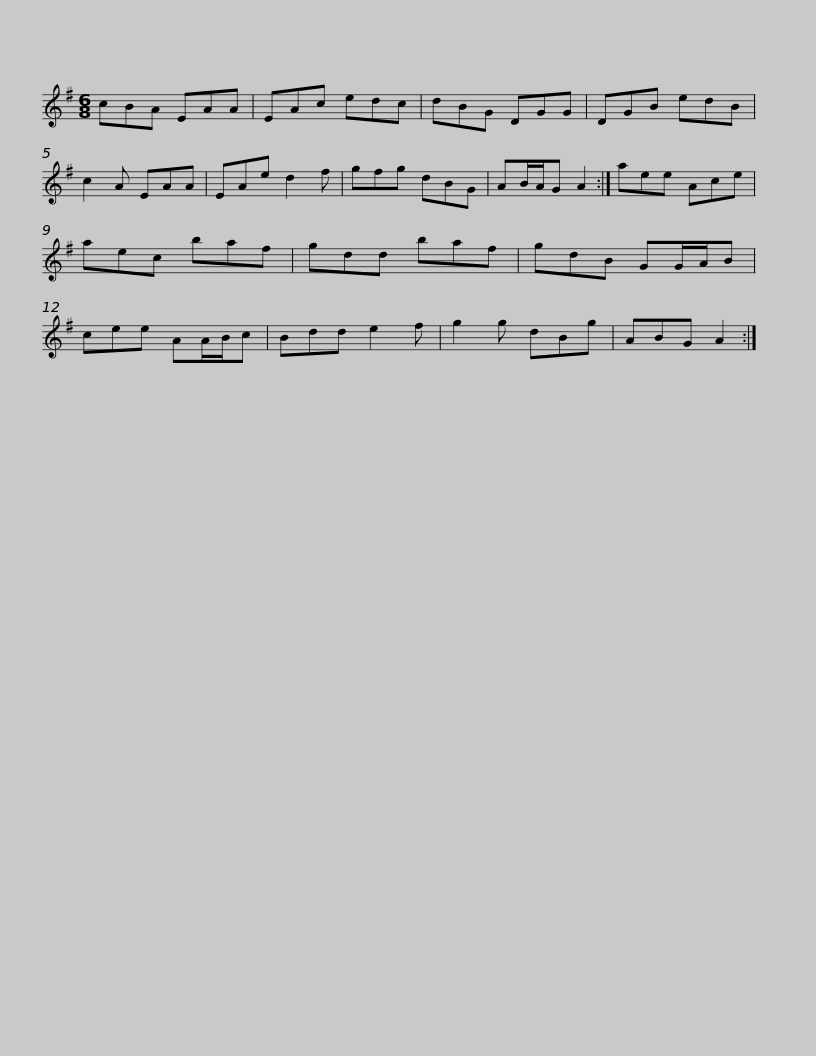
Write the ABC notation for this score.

X:1
L:1/8
M:6/8
I:linebreak $
K:G
V:1 treble
V:1
 cBA EAA | EAc edc | dBG DGG | DGB edB | c2 A EAA | %5
 EAe d2 f | gfg dBG |$ AB/A/G A2 :| aee Ace | aec baf | %10
 gdd baf | gdB GG/A/B | cee AA/B/c | Bdd e2 f |$ g2 g dBg | %15
 ABG A2 :| %16
